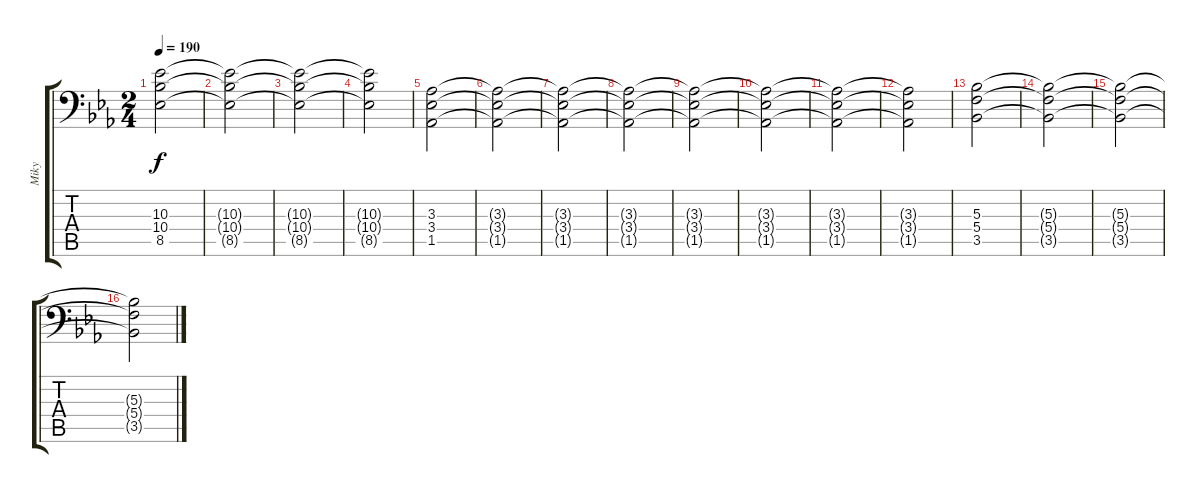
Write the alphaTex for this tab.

\track ("Miky" "Miky") {instrument electricbasspick}
\staff {score tabs}
\tuning (D3 A2 F2 C2 G1 C1) {hide}
\ts (2 4)
\tempo 190
\clef f4
\ks eb
(10.3{t} 10.4{t} 8.5{t}).2{dy f} |
(10.3{t} 10.4{t} 8.5{t}).2 |
(10.3{t} 10.4{t} 8.5{t}).2 |
(10.3{t} 10.4{t} 8.5{t}).2 |
(3.3 3.4 1.5).2 |
(3.3{t} 3.4{t} 1.5{t}).2 |
(3.3{t} 3.4{t} 1.5{t}).2 |
(3.3{t} 3.4{t} 1.5{t}).2 |
(3.3{t} 3.4{t} 1.5{t}).2 |
(3.3{t} 3.4{t} 1.5{t}).2 |
(3.3{t} 3.4{t} 1.5{t}).2 |
(3.3{t} 3.4{t} 1.5{t}).2 |
(5.3 5.4 3.5).2 |
(5.3{t} 5.4{t} 3.5{t}).2 |
(5.3{t} 5.4{t} 3.5{t}).2 |
(5.3{t} 5.4{t} 3.5{t}).2
